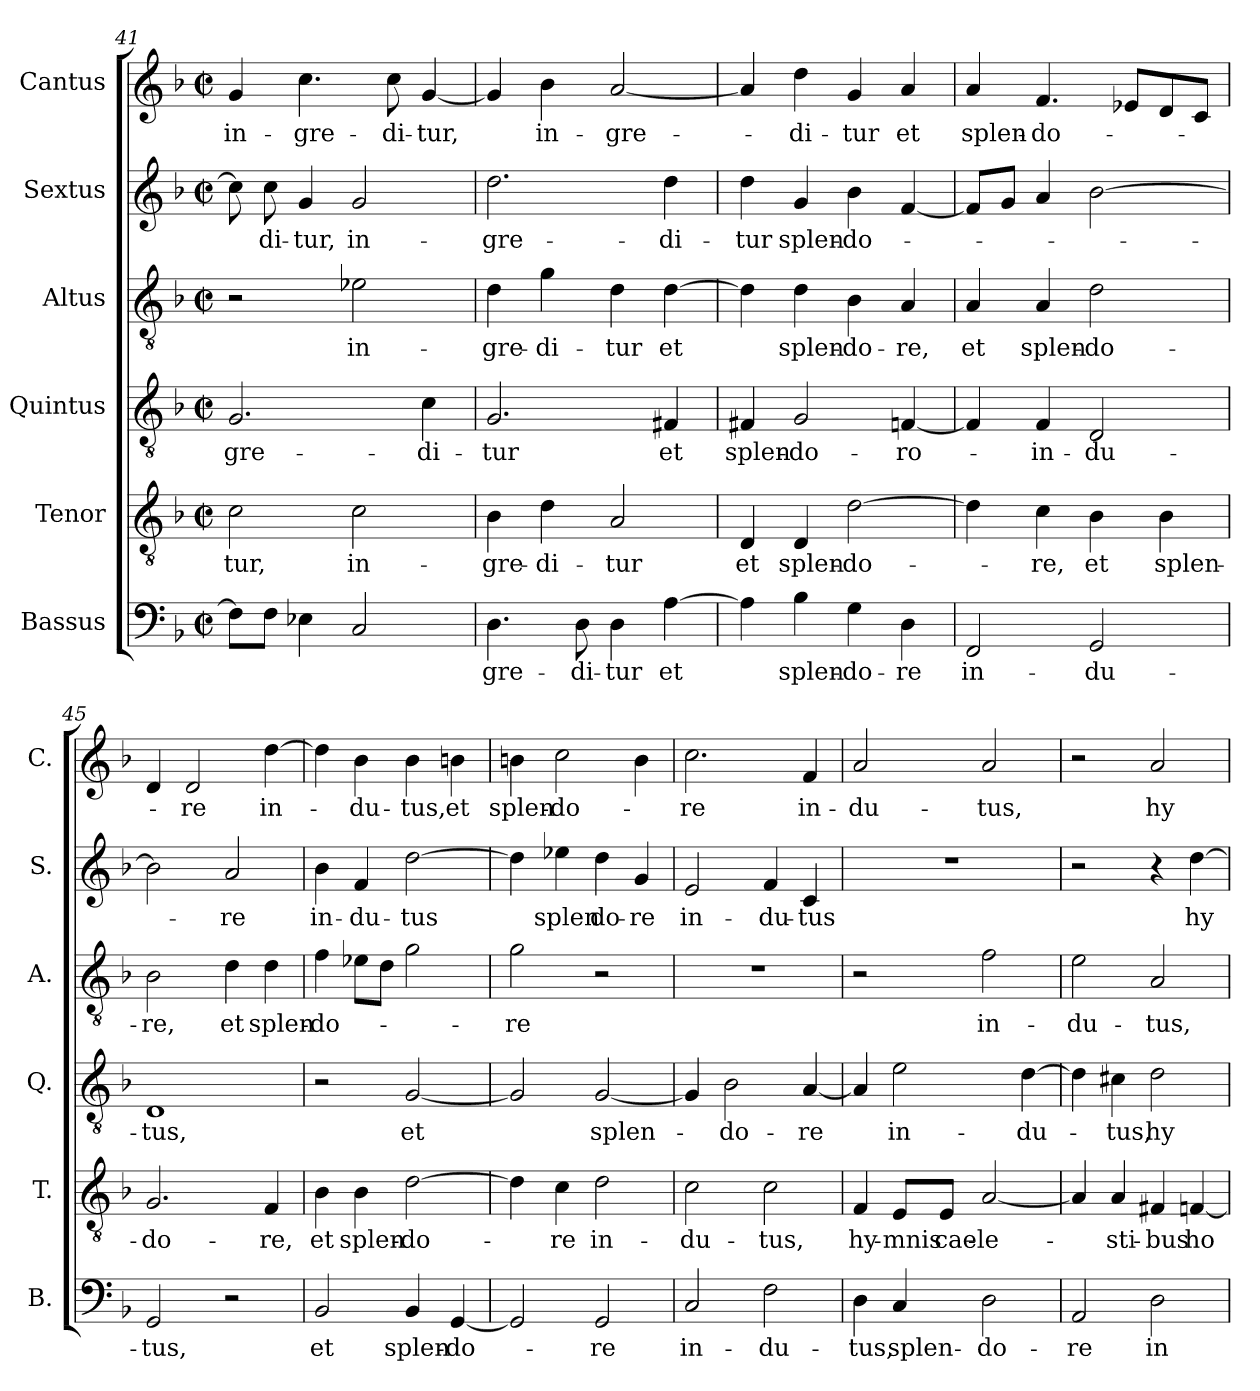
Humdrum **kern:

**kern	**text	**kern	**text	**kern	**text	**kern	**text	**kern	**text	**kern	**text
*part6	*part6	*part5	*part5	*part4	*part4	*part3	*part3	*part2	*part2	*part1	*part1
*staff6	*staff6	*staff5	*staff5	*staff4	*staff4	*staff3	*staff3	*staff2	*staff2	*staff1	*staff1
*I"Bassus	*	*I"Tenor	*	*I"Quintus	*	*I"Altus	*	*I"Sextus	*	*I"Cantus	*
*I'B.	*	*I'T.	*	*I'Q.	*	*I'A.	*	*I'S.	*	*I'C.	*
*clefF4	*	*clefGv2	*	*clefGv2	*	*clefGv2	*	*clefG2	*	*clefG2	*
*k[b-]	*	*k[b-]	*	*k[b-]	*	*k[b-]	*	*k[b-]	*	*k[b-]	*
*F:	*	*F:	*	*F:	*	*F:	*	*F:	*	*F:	*
*M2/2	*	*M2/2	*	*M2/2	*	*M2/2	*	*M2/2	*	*M2/2	*
*met(c|)	*	*met(c|)	*	*met(c|)	*	*met(c|)	*	*met(c|)	*	*met(c|)	*
=41	=41	=41	=41	=41	=41	=41	=41	=41	=41	=41	=41
!	!	!	!LO:LY:b:cj	!	!LO:LY:b:cj	!	!	!	!	!	!LO:LY:b:cj
8F\L]	.	2c\	-tur,	2.G/	-gre-	2r	.	8cc\]	.	4g/	in-
!	!	!	!	!	!	!	!	!	!LO:LY:b:cj	!	!
8F\J	.	.	.	.	.	.	.	8cc\	-di-	.	.
!	!	!	!	!	!	!	!	!	!LO:LY:b:cj	!	!LO:LY:b:cj
4E-X\	.	.	.	.	.	.	.	4g/	-tur,	4.cc\	-gre-
!	!	!	!LO:LY:b:cj	!	!	!	!LO:LY:b:cj	!	!LO:LY:b:cj	!	!
2C/	.	2c\	in-	.	.	2e-X\	in-	2g/	in-	.	.
!	!	!	!	!	!	!	!	!	!	!	!LO:LY:b:cj
.	.	.	.	.	.	.	.	.	.	8cc\	-di-
!	!	!	!	!	!LO:LY:b:cj	!	!	!	!	!	!LO:LY:b:cj
.	.	.	.	4c\	-di-	.	.	.	.	[>4g/	-tur,
!!LO:PB:g=z
=42	=42	=42	=42	=42	=42	=42	=42	=42	=42	=42	=42
!	!LO:LY:b:cj	!	!LO:LY:b:cj	!	!LO:LY:b:cj	!	!LO:LY:b:cj	!	!LO:LY:b:cj	!	!
4.D\	-gre-	4B-\	-gre-	2.G/	-tur	4d\	-gre-	2.dd\	-gre-	4g/]	.
!	!	!	!LO:LY:b:cj	!	!	!	!LO:LY:b:cj	!	!	!	!LO:LY:b:cj
.	.	4d\	-di-	.	.	4g\	-di-	.	.	4b-\	in-
!	!LO:LY:b	!	!	!	!	!	!	!	!	!	!
8D\	-di-	.	.	.	.	.	.	.	.	.	.
!	!LO:LY:b:rj	!	!LO:LY:b:cj	!	!	!	!LO:LY:b:cj	!	!	!	!LO:LY:b:cj
4D\	-tur	2A/	-tur	.	.	4d\	-tur	.	.	[<2a/	-gre-
!	!LO:LY:b:cj	!	!	!	!LO:LY:b:cj	!	!LO:LY:b:cj	!	!LO:LY:b:cj	!	!
[>4A\	et	.	.	4F#X/	et	[>4d\	et	4dd\	-di-	.	.
=43	=43	=43	=43	=43	=43	=43	=43	=43	=43	=43	=43
!	!	!	!LO:LY:b:cj	!	!LO:LY:b:cj	!	!	!	!LO:LY:b:cj	!	!
4A\]	.	4D/	et	4F#X/	splen-	4d\]	.	4dd\	-tur	4a/]	.
!	!LO:LY:b:cj	!	!LO:LY:b:cj	!	!LO:LY:b:cj	!	!LO:LY:b:cj	!	!LO:LY:b:cj	!	!LO:LY:b:cj
4B-\	splen-	4D/	splen-	2G/	-do-	4d\	splen-	4g/	splen-	4dd\	-di-
!	!LO:LY:b:cj	!	!LO:LY:b:cj	!	!	!	!LO:LY:b:cj	!	!LO:LY:b:cj	!	!LO:LY:b:cj
4G\	-do-	[>2d\	-do-	.	.	4B-\	-do-	4b-\	-do-	4g/	-tur
!	!LO:LY:b:cj	!	!	!	!LO:LY:b:cj	!	!LO:LY:b:cj	!	!	!	!LO:LY:b:cj
4D\	-re	.	.	[<4Fn/	-ro-	4A/	-re,	[<4f/	.	4a/	et
=44	=44	=44	=44	=44	=44	=44	=44	=44	=44	=44	=44
!	!LO:LY:b:cj	!	!	!	!	!	!LO:LY:b:cj	!	!	!	!LO:LY:b:cj
2FF/	in-	4d\]	.	4F/]	.	4A/	et	8f/L]	.	4a/	splen-
.	.	.	.	.	.	.	.	8g/J	.	.	.
!	!	!	!LO:LY:b:cj	!	!LO:LY:b:cj	!	!LO:LY:b:cj	!	!	!	!LO:LY:b:cj
.	.	4c\	-re,	4F/	-in-	4A/	splen-	4a/	.	4.f/	-do-
!	!LO:LY:b:cj	!	!LO:LY:b:cj	!	!LO:LY:b:cj	!	!LO:LY:b:cj	!	!	!	!
2GG/	-du-	4B-\	et	2D/	-du-	2d\	-do-	[>2b-\	.	.	.
.	.	.	.	.	.	.	.	.	.	8e-X/L	.
!	!	!	!LO:LY:b:cj	!	!	!	!	!	!	!	!
.	.	4B-\	splen-	.	.	.	.	.	.	8d/	.
.	.	.	.	.	.	.	.	.	.	8c/J	.
=45	=45	=45	=45	=45	=45	=45	=45	=45	=45	=45	=45
!	!LO:LY:b:cj	!	!LO:LY:b:cj	!	!LO:LY:b:cj	!	!LO:LY:b:cj	!	!	!	!
2GG/	-tus,	2.G/	-do-	1D	-tus,	2B-\	-re,	2b-\]	.	4d/	.
!	!	!	!	!	!	!	!	!	!	!	!LO:LY:b:cj
.	.	.	.	.	.	.	.	.	.	2d/	-re
!	!	!	!	!	!	!	!LO:LY:b:cj	!	!LO:LY:b:cj	!	!
2r	.	.	.	.	.	4d\	et	2a/	-re	.	.
!	!	!	!LO:LY:b:cj	!	!	!	!LO:LY:b:cj	!	!	!	!LO:LY:b:cj
.	.	4F/	-re,	.	.	4d\	splen-	.	.	[>4dd\	in-
=46	=46	=46	=46	=46	=46	=46	=46	=46	=46	=46	=46
!	!LO:LY:b:cj	!	!LO:LY:b:cj	!	!	!	!LO:LY:b:cj	!	!LO:LY:b:cj	!	!
2BB-/	et	4B-\	et	2r	.	4f\	-do-	4b-\	in-	4dd\]	.
!	!	!	!LO:LY:b:cj	!	!	!	!	!	!LO:LY:b:cj	!	!LO:LY:b:cj
.	.	4B-\	splen-	.	.	8e-X\L	.	4f/	-du-	4b-\	-du-
.	.	.	.	.	.	8d\J	.	.	.	.	.
!	!LO:LY:b:cj	!	!LO:LY:b:cj	!	!LO:LY:b:cj	!	!	!	!LO:LY:b:cj	!	!LO:LY:b:cj
4BB-/	splen-	[<2d\	-do-	[>2G/	et	2g\	.	[<2dd\	-tus	4b-\	-tus,
!	!LO:LY:b:cj	!	!	!	!	!	!	!	!	!	!LO:LY:b:cj
[>4GG/	-do-	.	.	.	.	.	.	.	.	4bn\	et
!!LO:LB:g=z
=47	=47	=47	=47	=47	=47	=47	=47	=47	=47	=47	=47
!	!	!	!	!	!	!	!LO:LY:b:cj	!	!	!	!LO:LY:b:cj
2GG/]	.	4d\]	.	2G/]	.	2g\	-re	4dd\]	.	4bn\	splen-
!	!	!	!LO:LY:b:cj	!	!	!	!	!	!LO:LY:b:cj	!	!LO:LY:b:cj
.	.	4c\	-re	.	.	.	.	4ee-X\	splen	2cc\	-do-
!	!LO:LY:b:cj	!	!LO:LY:b:cj	!	!LO:LY:b:cj	!	!	!	!LO:LY:b:cj	!	!
2GG/	-re	2d\	in-	[<2G/	splen-	2r	.	4dd\	do-	.	.
!	!	!	!	!	!	!	!	!	!LO:LY:b:cj	!	!
.	.	.	.	.	.	.	.	4g/	-re	4b\	.
=48	=48	=48	=48	=48	=48	=48	=48	=48	=48	=48	=48
!	!LO:LY:b:cj	!	!LO:LY:b:cj	!	!	!	!	!	!LO:LY:b:cj	!	!LO:LY:b:cj
2C/	in-	2c\	-du-	4G/]	.	1r	.	2e/	in-	2.cc\	-re
!	!	!	!	!	!LO:LY:b:cj	!	!	!	!	!	!
.	.	.	.	2B-\	-do-	.	.	.	.	.	.
!	!LO:LY:b:cj	!	!LO:LY:b:cj	!	!	!	!	!	!LO:LY:b:cj	!	!
2F\	-du-	2c\	-tus,	.	.	.	.	4f/	-du-	.	.
!	!	!	!	!	!LO:LY:b:cj	!	!	!	!LO:LY:b:cj	!	!LO:LY:b:cj
.	.	.	.	[<4A/	-re	.	.	4c/	-tus	4f/	in-
=49	=49	=49	=49	=49	=49	=49	=49	=49	=49	=49	=49
!	!LO:LY:b:cj	!	!LO:LY:b:cj	!	!	!	!	!	!	!	!LO:LY:b:cj
4D\	-tus,	4F/	hy-	4A/]	.	2r	.	1r	.	2a/	-du-
!	!LO:LY:b:cj	!	!LO:LY:b:cj	!	!LO:LY:b:cj	!	!	!	!	!	!
4C/	splen-	8E/L	-mnis	2e\	in-	.	.	.	.	.	.
!	!	!	!LO:LY:b:cj	!	!	!	!	!	!	!	!
.	.	8E/J	cae-	.	.	.	.	.	.	.	.
!	!LO:LY:b:cj	!	!LO:LY:b:cj	!	!	!	!LO:LY:b:cj	!	!	!	!LO:LY:b:cj
2D\	-do-	[<2A/	-le-	.	.	2f\	in-	.	.	2a/	-tus,
!	!	!	!	!	!LO:LY:b:cj	!	!	!	!	!	!
.	.	.	.	[>4d\	-du-	.	.	.	.	.	.
=50	=50	=50	=50	=50	=50	=50	=50	=50	=50	=50	=50
!	!LO:LY:b:cj	!	!	!	!	!	!LO:LY:b:cj	!	!	!	!
2AA/	-re	4A/]	.	4d\]	.	2e\	-du-	2r	.	2r	.
!	!	!	!LO:LY:b:cj	!	!LO:LY:b:cj	!	!	!	!	!	!
.	.	4A/	-sti-	4c#X\	-tus,	.	.	.	.	.	.
!	!LO:LY:b:cj	!	!LO:LY:b:cj	!	!LO:LY:b:cj	!	!LO:LY:b:cj	!	!	!	!LO:LY:b:cj
2D\	in-	4F#X/	-bus	2d\	hy-	2A/	-tus,	4r	.	2a/	hy-
!	!	!	!LO:LY:b:cj	!	!	!	!	!	!LO:LY:b:cj	!	!
.	.	[<4Fn/	ho-	.	.	.	.	[>4dd\	hy-	.	.
=	=	=	=	=	=	=	=	=	=	=	=
*-	*-	*-	*-	*-	*-	*-	*-	*-	*-	*-	*-
